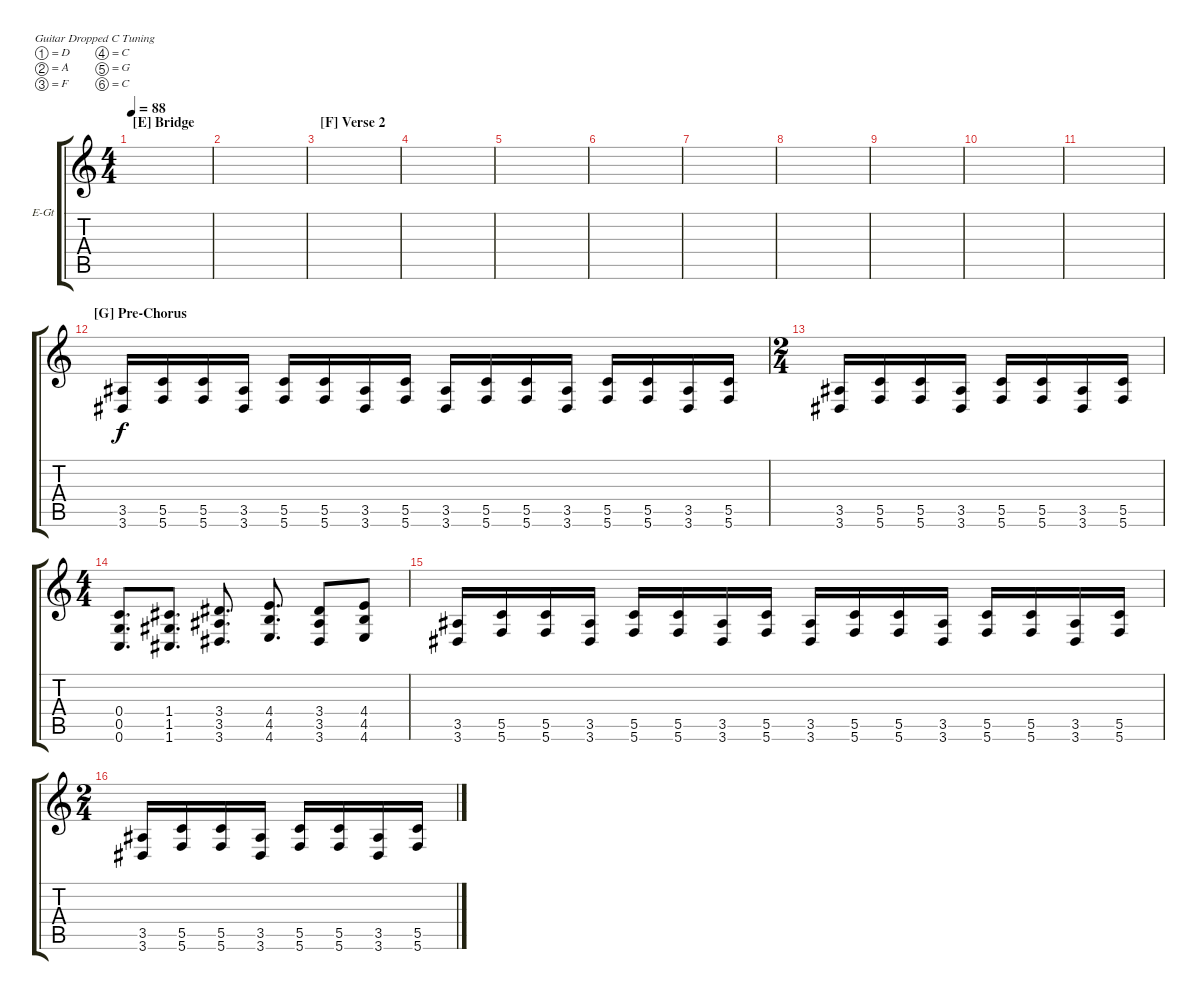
\defaultSystemsLayout 4
\bracketExtendMode groupsimilarinstruments
\firstSystemTrackNameOrientation horizontal
\otherSystemsTrackNameOrientation horizontal
\track ("Distortion Guitar 1" "E-Gt") {instrument distortionguitar}
\staff {score tabs}
\tuning (D4 A3 F3 C3 G2 C2)
\ts (4 4)
\section ("E" "Bridge")
\tempo 88
\clef g2
\ks c
|
|
\section ("F" "Verse 2")
|
|
|
|
|
|
|
|
|
\section ("G" "Pre-Chorus")
(3.6 3.5).16 (5.6 5.5).16 (5.6 5.5).16 (3.6 3.5).16 (5.6 5.5).16 (5.6 5.5).16 (3.6 3.5).16 (5.6 5.5).16 (3.6 3.5).16 (5.6 5.5).16 (5.6 5.5).16 (3.6 3.5).16 (5.6 5.5).16 (5.6 5.5).16 (3.6 3.5).16 (5.6 5.5).16 |
\ts (2 4)
(3.5 3.6).16 (5.5 5.6).16 (5.5 5.6).16 (3.5 3.6).16 (5.5 5.6).16 (5.5 5.6).16 (3.5 3.6).16 (5.5 5.6).16 |
\ts (4 4)
(0.6 0.4 0.5).8{d} (1.6 1.5 1.4).8{d} (3.6 3.4 3.5).8{d} (4.6 4.5 4.4).8{d} (3.6 3.4 3.5).8 (4.6 4.5 4.4).8 |
(3.6 3.5).16 (5.6 5.5).16 (5.6 5.5).16 (3.6 3.5).16 (5.6 5.5).16 (5.6 5.5).16 (3.6 3.5).16 (5.6 5.5).16 (3.6 3.5).16 (5.6 5.5).16 (5.6 5.5).16 (3.6 3.5).16 (5.6 5.5).16 (5.6 5.5).16 (3.6 3.5).16 (5.6 5.5).16 |
\ts (2 4)
(3.5 3.6).16 (5.5 5.6).16 (5.5 5.6).16 (3.5 3.6).16 (5.5 5.6).16 (5.5 5.6).16 (3.5 3.6).16 (5.5 5.6).16
